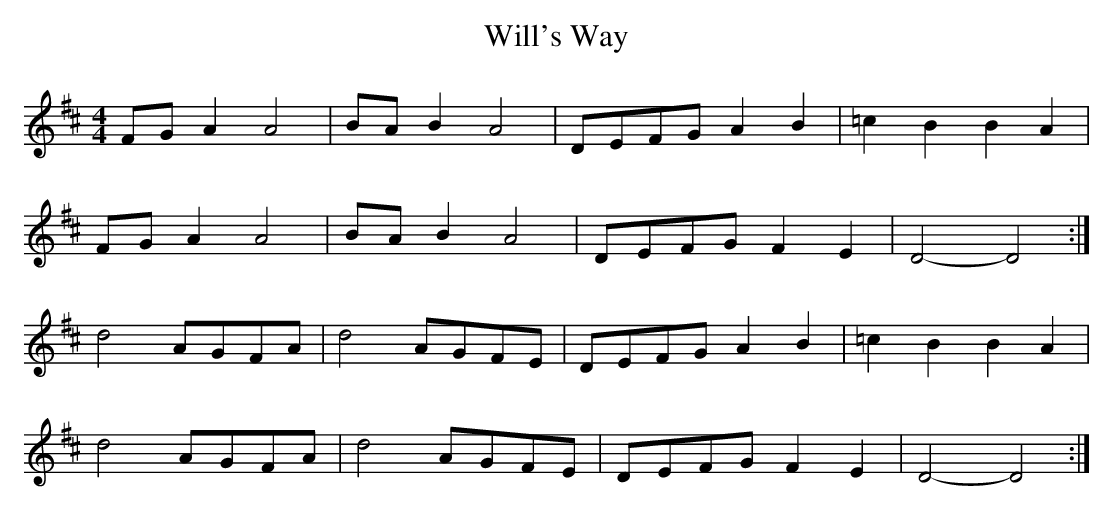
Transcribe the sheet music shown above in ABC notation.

X:1
T:Will's Way
M:4/4
L:1/8
K:D
FG A2 A4|BA B2 A4|DEFG A2B2|=c2B2 B2A2|
FG A2 A4|BA B2 A4|DEFG F2E2|D4-D4:|
d4 AGFA|d4 AGFE|DEFG A2B2|=c2B2 B2A2|
d4 AGFA|d4 AGFE|DEFG F2E2|D4-D4:|
